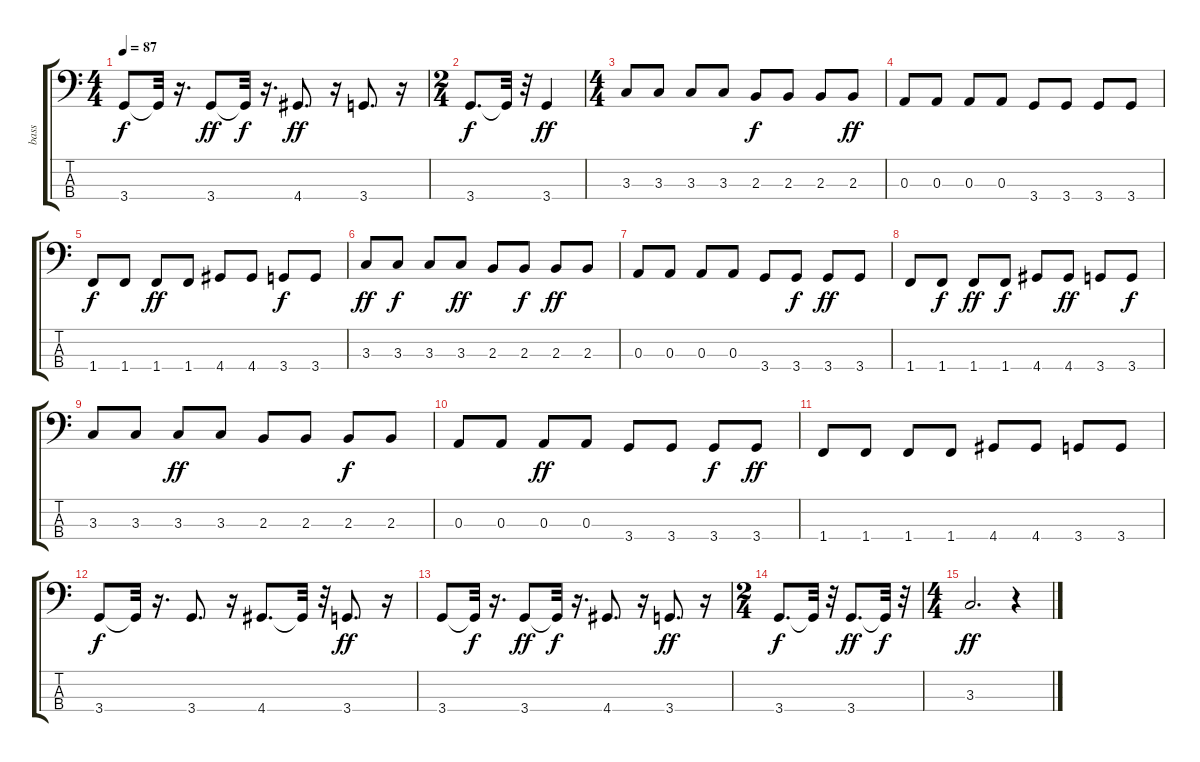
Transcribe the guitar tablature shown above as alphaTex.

\track ("bass" "bass") {instrument electricbassfinger}
\staff {score tabs}
\tuning (G2 D2 A1 E1) {hide}
\ts (4 4)
\tempo 87
\clef f4
\ks c
3.4.8{dy f} 3.4{t}.32 r.16{d} 3.4.8{dy ff} 3.4{t}.32{dy f} r.16{d} 4.4.8{d dy ff} r.16 3.4.8{d} r.16 |
\ts (2 4)
3.4.8{d dy f} 3.4{t}.32 r.32 3.4.4{dy ff} |
\ts (4 4)
3.3.8 3.3.8 3.3.8 3.3.8 2.3.8{dy f} 2.3.8 2.3.8 2.3.8{dy ff} |
0.3.8 0.3.8 0.3.8 0.3.8 3.4.8 3.4.8 3.4.8 3.4.8 |
1.4.8{dy f} 1.4.8 1.4.8{dy ff} 1.4.8 4.4.8 4.4.8 3.4.8{dy f} 3.4.8 |
3.3.8{dy ff} 3.3.8{dy f} 3.3.8 3.3.8{dy ff} 2.3.8 2.3.8{dy f} 2.3.8{dy ff} 2.3.8 |
0.3.8 0.3.8 0.3.8 0.3.8 3.4.8 3.4.8{dy f} 3.4.8{dy ff} 3.4.8 |
1.4.8 1.4.8{dy f} 1.4.8{dy ff} 1.4.8{dy f} 4.4.8 4.4.8{dy ff} 3.4.8 3.4.8{dy f} |
3.3.8 3.3.8 3.3.8{dy ff} 3.3.8 2.3.8 2.3.8 2.3.8{dy f} 2.3.8 |
0.3.8 0.3.8 0.3.8{dy ff} 0.3.8 3.4.8 3.4.8 3.4.8{dy f} 3.4.8{dy ff} |
1.4.8 1.4.8 1.4.8 1.4.8 4.4.8 4.4.8 3.4.8 3.4.8 |
3.4.8{dy f} 3.4{t}.32 r.16{d} 3.4.8{d} r.16 4.4.8{d} 4.4{t}.32 r.32 3.4.8{d dy ff} r.16 |
3.4.8 3.4{t}.32{dy f} r.16{d} 3.4.8{dy ff} 3.4{t}.32{dy f} r.16{d} 4.4.8{d} r.16 3.4.8{d dy ff} r.16 |
\ts (2 4)
3.4.8{d dy f} 3.4{t}.32 r.32 3.4.8{d dy ff} 3.4{t}.32{dy f} r.32 |
\ts (4 4)
3.3.2{d dy ff} r.4
